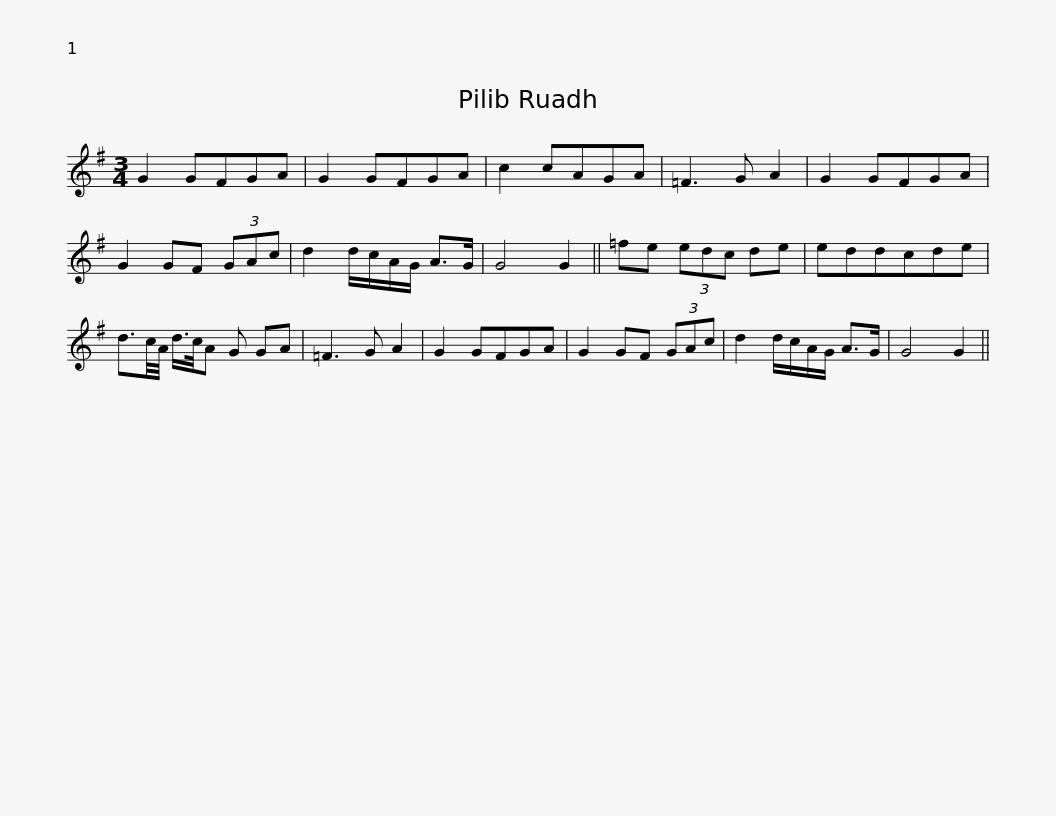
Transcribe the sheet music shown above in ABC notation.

X:1
L:1/8
M:3/4
I:linebreak $
K:G
V:1 treble
V:1
 G2 GFGA | G2 GFGA | c2 cAGA | =F3 G A2 | G2 GFGA | %5
 G2 GF (3GAc | d2 d/c/A/G/ A>G | G4 G2 ||$ =fe (3edc de | eddcde | %10
 d3/2c/4A/4 d/>c/A G GA | =F3 G A2 | G2 GFGA | G2 GF (3GAc | d2 d/c/A/G/ A>G |$ %15
 G4 G2 || %16
